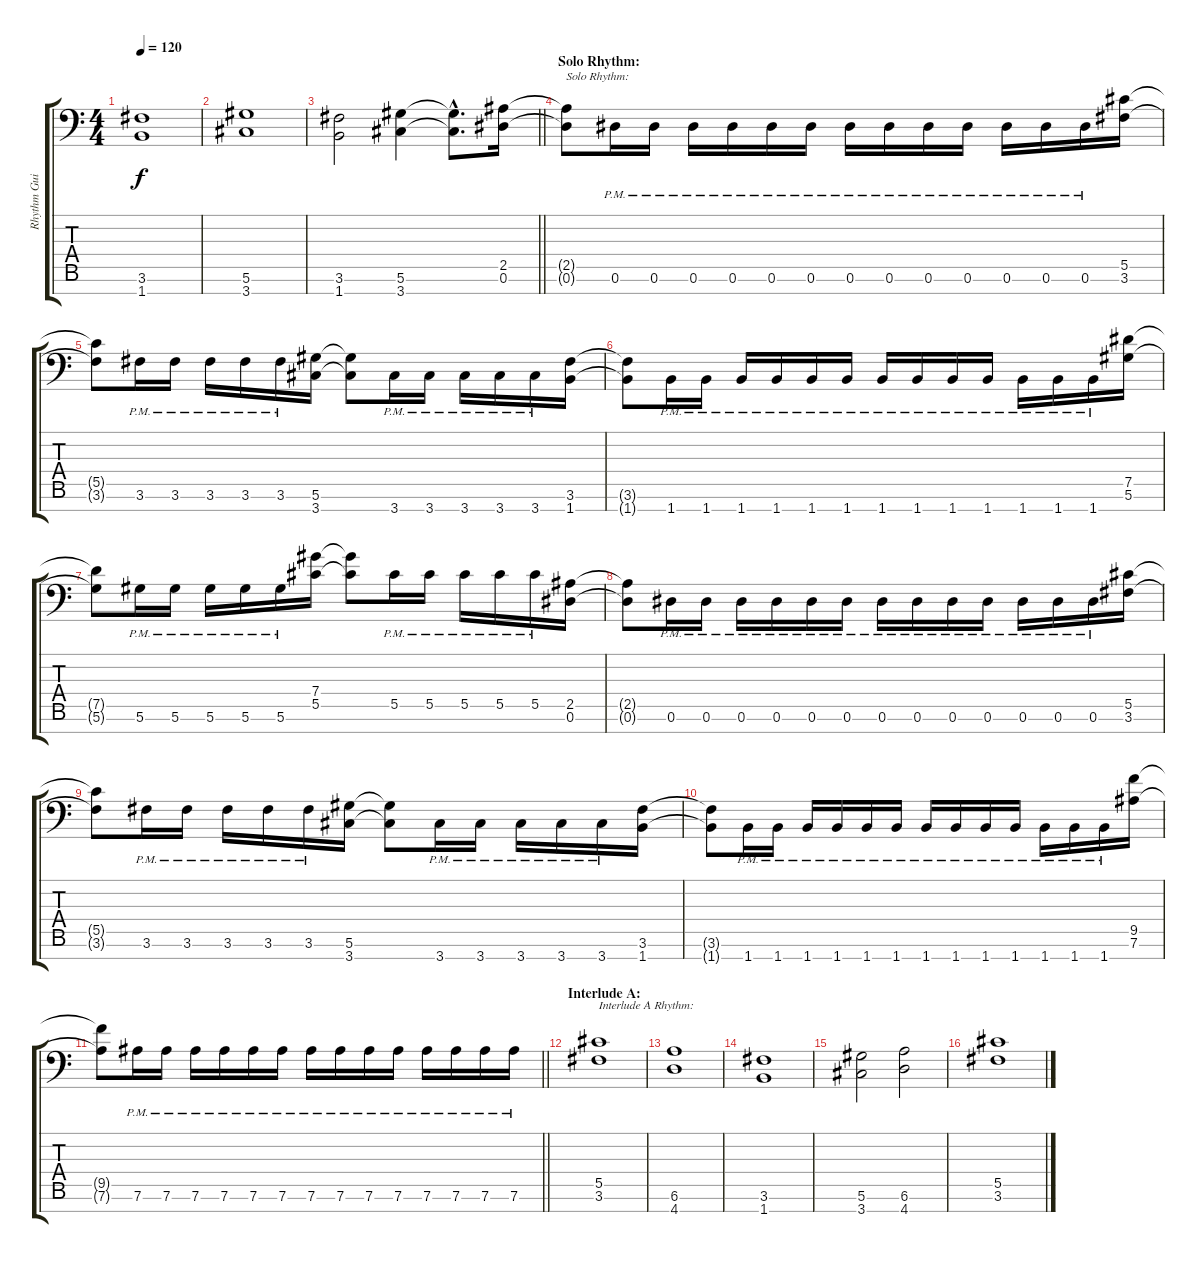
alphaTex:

\track ("Rhythm Guitar II" "Rhythm Gui") {instrument distortionguitar}
\staff {score tabs}
\tuning (Eb4 Bb3 Gb3 Db3 Ab2 Eb2 Bb1) {hide}
\ts (4 4)
\tempo 120
\clef f4
\ks c
(3.6 1.7).1{dy f} |
(5.6 3.7).1 |
\barLineRight lightlight
(3.6 1.7).2 (5.6 3.7).4 (5.6{hac t} 3.7{hac t}).8{d} (2.5 0.6).16 |
\section ("" "Solo Rhythm:")
(2.5{t} 0.6{t}).8{txt "Solo Rhythm:"} 0.6{pm}.16 0.6{pm}.16 0.6{pm}.16 0.6{pm}.16 0.6{pm}.16 0.6{pm}.16 0.6{pm}.16 0.6{pm}.16 0.6{pm}.16 0.6{pm}.16 0.6{pm}.16 0.6{pm}.16 0.6{pm}.16 (5.5 3.6).16 |
(5.5{t} 3.6{t}).8 3.6{pm}.16 3.6{pm}.16 3.6{pm}.16 3.6{pm}.16 3.6{pm}.16 (5.6 3.7).16 (5.6{t} 3.7{t}).8 3.7{pm}.16 3.7{pm}.16 3.7{pm}.16 3.7{pm}.16 3.7{pm}.16 (3.6 1.7).16 |
(3.6{t} 1.7{t}).8 1.7{pm}.16 1.7{pm}.16 1.7{pm}.16 1.7{pm}.16 1.7{pm}.16 1.7{pm}.16 1.7{pm}.16 1.7{pm}.16 1.7{pm}.16 1.7{pm}.16 1.7{pm}.16 1.7{pm}.16 1.7{pm}.16 (7.5 5.6).16 |
(7.5{t} 5.6{t}).8 5.6{pm}.16 5.6{pm}.16 5.6{pm}.16 5.6{pm}.16 5.6{pm}.16 (7.4 5.5).16 (7.4{t} 5.5{t}).8 5.5{pm}.16 5.5{pm}.16 5.5{pm}.16 5.5{pm}.16 5.5{pm}.16 (2.5 0.6).16 |
(2.5{t} 0.6{t}).8 0.6{pm}.16 0.6{pm}.16 0.6{pm}.16 0.6{pm}.16 0.6{pm}.16 0.6{pm}.16 0.6{pm}.16 0.6{pm}.16 0.6{pm}.16 0.6{pm}.16 0.6{pm}.16 0.6{pm}.16 0.6{pm}.16 (5.5 3.6).16 |
(5.5{t} 3.6{t}).8 3.6{pm}.16 3.6{pm}.16 3.6{pm}.16 3.6{pm}.16 3.6{pm}.16 (5.6 3.7).16 (5.6{t} 3.7{t}).8 3.7{pm}.16 3.7{pm}.16 3.7{pm}.16 3.7{pm}.16 3.7{pm}.16 (3.6 1.7).16 |
(3.6{t} 1.7{t}).8 1.7{pm}.16 1.7{pm}.16 1.7{pm}.16 1.7{pm}.16 1.7{pm}.16 1.7{pm}.16 1.7{pm}.16 1.7{pm}.16 1.7{pm}.16 1.7{pm}.16 1.7{pm}.16 1.7{pm}.16 1.7{pm}.16 (9.5 7.6).16 |
\barLineRight lightlight
(9.5{t} 7.6{t}).8 7.6{pm}.16 7.6{pm}.16 7.6{pm}.16 7.6{pm}.16 7.6{pm}.16 7.6{pm}.16 7.6{pm}.16 7.6{pm}.16 7.6{pm}.16 7.6{pm}.16 7.6{pm}.16 7.6{pm}.16 7.6{pm}.16 7.6{pm}.16 |
\section ("" "Interlude A:")
(5.5 3.6).1{txt "Interlude A Rhythm:"} |
(6.6 4.7).1 |
(3.6 1.7).1 |
(5.6 3.7).2 (6.6 4.7).2 |
(5.5 3.6).1
